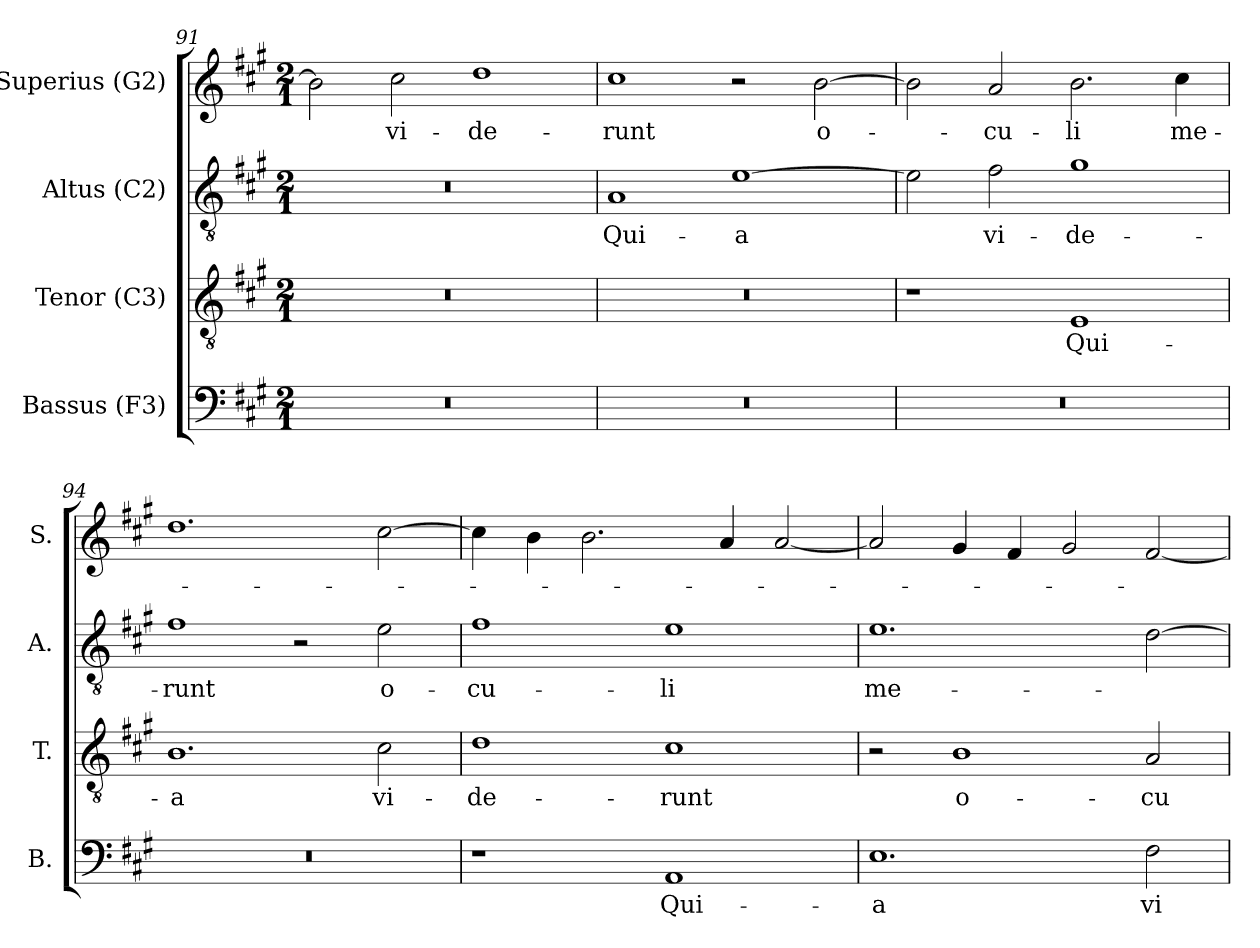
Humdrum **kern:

**kern	**text	**kern	**text	**kern	**text	**kern	**text
*part4	*part4	*part3	*part3	*part2	*part2	*part1	*part1
*staff4	*staff4	*staff3	*staff3	*staff2	*staff2	*staff1	*staff1
*I"Bassus (F3)	*	*I"Tenor (C3)	*	*I"Altus (C2)	*	*I"Superius (G2)	*
*I'B.	*	*I'T.	*	*I'A.	*	*I'S.	*
*clefF4	*	*clefGv2	*	*clefGv2	*	*clefG2	*
*	*	*ITrd7c12	*	*ITrd7c12	*	*	*
*k[f#c#g#]	*	*k[f#c#g#]	*	*k[f#c#g#]	*	*k[f#c#g#]	*
*A:	*	*A:	*	*A:	*	*A:	*
*M2/1	*	*M2/1	*	*M2/1	*	*M2/1	*
=91	=91	=91	=91	=91	=91	=91	=91
!LO:N:vis=1	!	!LO:N:vis=1	!	!LO:N:vis=1	!	!	!
0r	.	0r	.	0r	.	2bi\]	.
!	!	!	!	!	!	!	!LO:LY:b:color=#000000
.	.	.	.	.	.	2cc#i\	vi-
!	!	!	!	!	!	!	!LO:LY:b:color=#000000
.	.	.	.	.	.	1ddi	-de-
=92	=92	=92	=92	=92	=92	=92	=92
!LO:N:vis=1	!	!LO:N:vis=1	!	!	!	!	!
!	!	!	!	!	!LO:LY:b:color=#000000	!	!
!	!	!	!	!	!	!	!LO:LY:b:color=#000000
0r	.	0r	.	1AAi	Qui-	1cc#i	-runt
!	!	!	!	!	!LO:LY:b:color=#000000	!	!
.	.	.	.	[1Ei	-a	2r	.
!	!	!	!	!	!	!	!LO:LY:b:color=#000000
.	.	.	.	.	.	[2bi\	o-
=93	=93	=93	=93	=93	=93	=93	=93
!LO:N:vis=1	!	!	!	!	!	!	!
0r	.	1r	.	2Ei\]	.	2bi\]	.
!	!	!	!	!	!LO:LY:b:color=#000000	!	!
!	!	!	!	!	!	!	!LO:LY:b:color=#000000
.	.	.	.	2F#i\	vi-	2ai/	-cu-
!	!	!	!LO:LY:b:color=#000000	!	!	!	!
!	!	!	!	!	!LO:LY:b:color=#000000	!	!
!	!	!	!	!	!	!	!LO:LY:b:color=#000000
.	.	1EEi	Qui-	1G#i	-de-	2.bi\	-li
!	!	!	!	!	!	!	!LO:LY:b:color=#000000
.	.	.	.	.	.	4cc#i\	me-
=94	=94	=94	=94	=94	=94	=94	=94
!LO:N:vis=1	!	!	!	!	!	!	!
!	!	!	!LO:LY:b:color=#000000	!	!	!	!
!	!	!	!	!	!LO:LY:b:color=#000000	!	!
0r	.	1.BBi	-a	1F#i	-runt	1.ddi	.
.	.	.	.	2r	.	.	.
!	!	!	!LO:LY:b:color=#000000	!	!	!	!
!	!	!	!	!	!LO:LY:b:color=#000000	!	!
.	.	2C#i\	vi-	2Ei\	o-	[2cc#i\	.
!!LO:PB:g=z
=95	=95	=95	=95	=95	=95	=95	=95
!	!	!	!LO:LY:b:color=#000000	!	!	!	!
!	!	!	!	!	!LO:LY:b:color=#000000	!	!
1r	.	1Di	-de-	1F#i	-cu-	4cc#i\]	.
.	.	.	.	.	.	4bi\	.
.	.	.	.	.	.	2.bi\	.
!	!LO:LY:b:color=#000000	!	!	!	!	!	!
!	!	!	!LO:LY:b:color=#000000	!	!	!	!
!	!	!	!	!	!LO:LY:b:color=#000000	!	!
1AAi	Qui-	1C#i	-runt	1Ei	-li	.	.
.	.	.	.	.	.	4ai/	.
.	.	.	.	.	.	[2ai/	.
=96	=96	=96	=96	=96	=96	=96	=96
!	!LO:LY:b:color=#000000	!	!	!	!	!	!
!	!	!	!	!	!LO:LY:b:color=#000000	!	!
1.Ei	-a	2r	.	1.Ei	me-	2ai/]	.
!	!	!	!LO:LY:b:color=#000000	!	!	!	!
.	.	1BBi	o-	.	.	4g#i/	.
.	.	.	.	.	.	4f#i/	.
.	.	.	.	.	.	2g#i/	.
!	!LO:LY:b:color=#000000	!	!	!	!	!	!
!	!	!	!LO:LY:b:color=#000000	!	!	!	!
2F#i\	vi-	2AAi/	-cu-	[2Di\	.	[2f#i/	.
=	=	=	=	=	=	=	=
*-	*-	*-	*-	*-	*-	*-	*-
